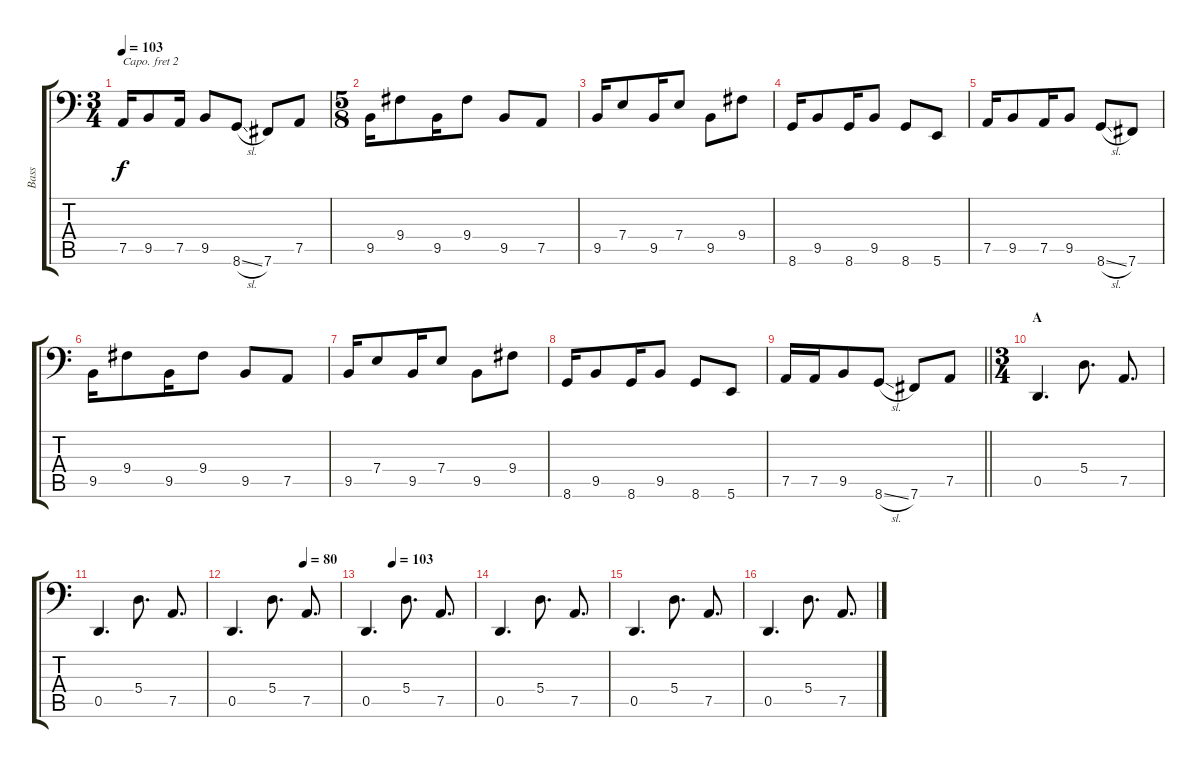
\track ("Bass" "Bass") {instrument electricbasspick}
\staff {score tabs}
\capo 2
\tuning (Bb2 F2 C2 G1 C1 A0) {hide}
\ts (3 4)
\tempo 103
\clef f4
\ks c
7.5.16{dy f} 9.5.8 7.5.16 9.5.8 8.6{sl}.8 7.6.8 7.5.8 |
\ts (5 8)
9.5.16 9.4.8 9.5.16 9.4.8 9.5.8 7.5.8 |
9.5.16 7.4.8 9.5.16 7.4.8 9.5.8 9.4.8 |
8.6.16 9.5.8 8.6.16 9.5.8 8.6.8 5.6.8 |
7.5.16 9.5.8 7.5.16 9.5.8 8.6{sl}.8 7.6.8 |
9.5.16 9.4.8 9.5.16 9.4.8 9.5.8 7.5.8 |
9.5.16 7.4.8 9.5.16 7.4.8 9.5.8 9.4.8 |
8.6.16 9.5.8 8.6.16 9.5.8 8.6.8 5.6.8 |
\barLineRight lightlight
7.5.16 7.5.16 9.5.8 8.6{sl}.8 7.6.8 7.5.8 |
\ts (3 4)
\section ("" "A")
0.5.4{d} 5.4.8{d} 7.5.8{d} |
0.5.4{d} 5.4.8{d} 7.5.8{d} |
\tempo (80 0.6666666666666666)
0.5.4{d} 5.4.8{d} 7.5.8{d} |
\tempo (103 0.25)
0.5.4{d} 5.4.8{d} 7.5.8{d} |
0.5.4{d} 5.4.8{d} 7.5.8{d} |
0.5.4{d} 5.4.8{d} 7.5.8{d} |
0.5.4{d} 5.4.8{d} 7.5.8{d}
